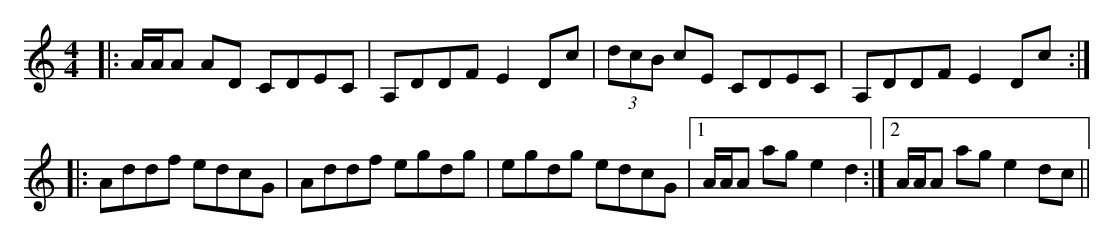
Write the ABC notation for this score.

X:1
M:4/4
K:Ddor
|:A/A/A AD CDEC|A,DDF E2Dc|(3dcB cE CDEC|A,DDF E2Dc:|
|:Addf edcG|Addf egdg|egdg edcG|1 A/A/A ag e2d2:|2 A/A/A ag e2dc||
